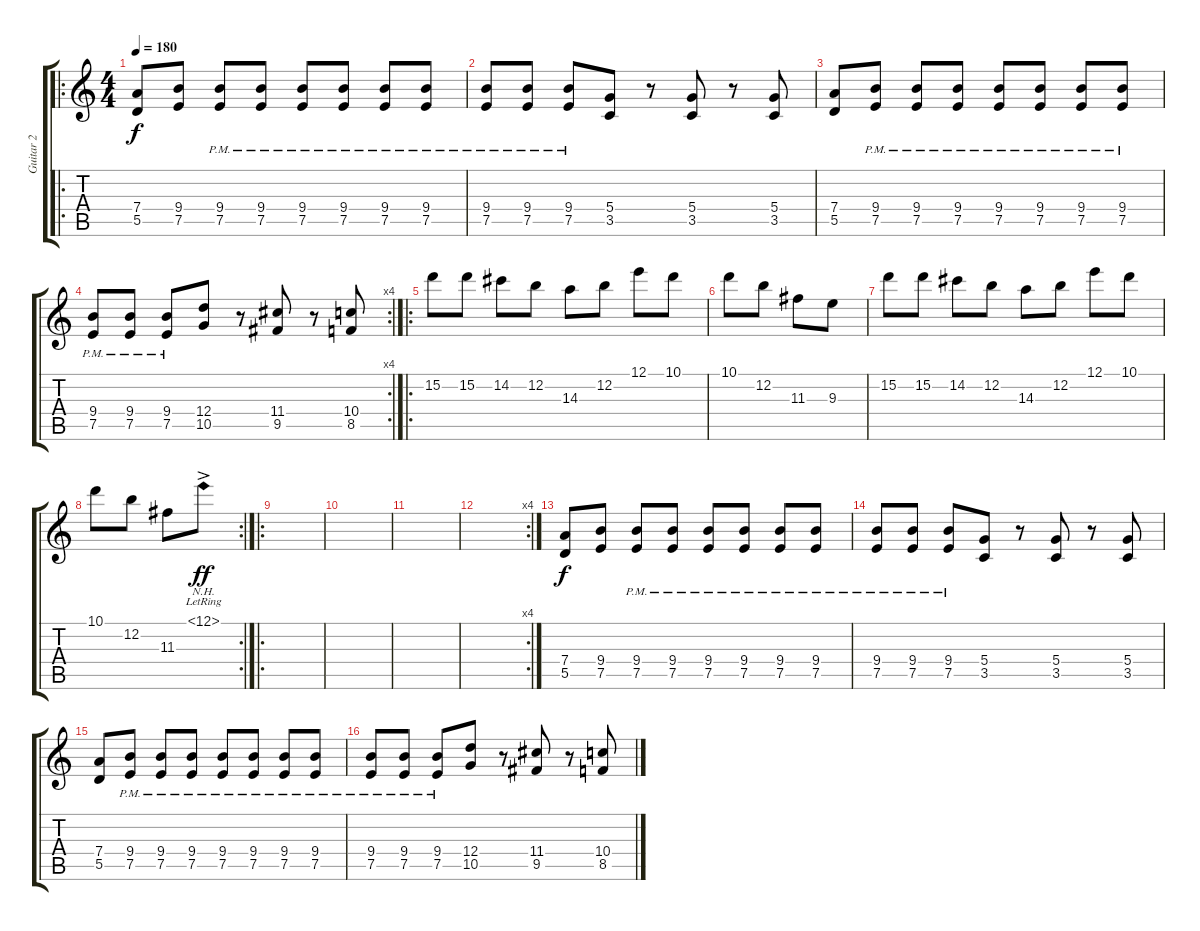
\track ("Guitar 2" "Guitar 2") {instrument distortionguitar}
\staff {score tabs}
\tuning (E4 B3 G3 D3 A2 E2) {hide}
\ro
\ts (4 4)
\tempo 180
\clef g2
\ks c
(7.4 5.5).8{dy f instrument distortionguitar} (9.4 7.5).8 (9.4 7.5{pm}).8 (9.4 7.5{pm}).8 (9.4 7.5{pm}).8 (9.4 7.5{pm}).8 (9.4 7.5{pm}).8 (9.4 7.5{pm}).8 |
(9.4 7.5{pm}).8 (9.4 7.5{pm}).8 (9.4 7.5{pm}).8 (5.4 3.5).8 r.8 (5.4 3.5).8 r.8 (5.4 3.5).8 |
(7.4 5.5).8 (9.4 7.5{pm}).8 (9.4 7.5{pm}).8 (9.4 7.5{pm}).8 (9.4 7.5{pm}).8 (9.4 7.5{pm}).8 (9.4 7.5{pm}).8 (9.4 7.5{pm}).8 |
\rc 4
(9.4{pm} 7.5).8 (9.4{pm} 7.5).8 (9.4{pm} 7.5).8 (12.4 10.5).8 r.8 (11.4 9.5).8 r.8 (10.4 8.5).8 |
\ro
15.2.8 15.2.8 14.2.8 12.2.8 14.3.8 12.2.8 12.1.8 10.1.8 |
10.1.8 12.2.8 11.3.8 9.3.8 |
15.2.8 15.2.8 14.2.8 12.2.8 14.3.8 12.2.8 12.1.8 10.1.8 |
\rc 2
10.1.8 12.2.8 11.3.8 12.1{nh ac lr}.8{dy ff} |
\ro
|
|
|
\rc 4
|
(7.4 5.5).8{dy f} (9.4 7.5).8 (9.4 7.5{pm}).8 (9.4 7.5{pm}).8 (9.4 7.5{pm}).8 (9.4 7.5{pm}).8 (9.4 7.5{pm}).8 (9.4 7.5{pm}).8 |
(9.4 7.5{pm}).8 (9.4 7.5{pm}).8 (9.4 7.5{pm}).8 (5.4 3.5).8 r.8 (5.4 3.5).8 r.8 (5.4 3.5).8 |
(7.4 5.5).8 (9.4 7.5{pm}).8 (9.4 7.5{pm}).8 (9.4 7.5{pm}).8 (9.4 7.5{pm}).8 (9.4 7.5{pm}).8 (9.4 7.5{pm}).8 (9.4 7.5{pm}).8 |
(9.4{pm} 7.5).8 (9.4{pm} 7.5).8 (9.4{pm} 7.5).8 (12.4 10.5).8 r.8 (11.4 9.5).8 r.8 (10.4 8.5).8
